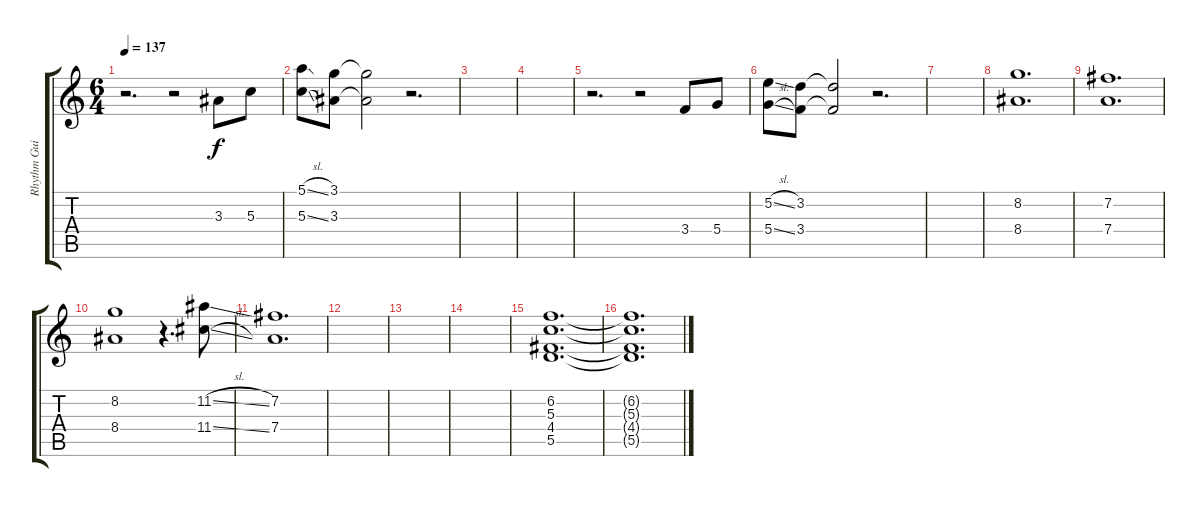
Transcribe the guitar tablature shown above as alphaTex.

\track ("Rhythm Guitar Clean" "Rhythm Gui") {instrument electricguitarclean}
\staff {score tabs}
\tuning (E4 B3 G3 D3 A2 E2) {hide}
\ts (6 4)
\tempo 137
\clef g2
\ks c
r.2{d dy f} r.2 3.3.8 5.3.8 |
(5.1{sl} 5.3{sl}).8 (3.1 3.3).8 (3.1{t} 3.3{t}).2 r.2{d} |
|
|
r.2{d} r.2 3.4.8 5.4.8 |
(5.2{sl} 5.4{sl}).8 (3.2 3.4).8 (3.2{t} 3.4{t}).2 r.2{d} |
|
(8.2 8.4).1{d} |
(7.2 7.4).1{d} |
(8.2 8.4).1 r.4{d} (11.2{sl} 11.4{sl}).8 |
(7.2 7.4).1{d} |
|
|
|
(6.2 5.3 4.4 5.5).1{d} |
(6.2{t} 5.3{t} 4.4{t} 5.5{t}).1{d}
